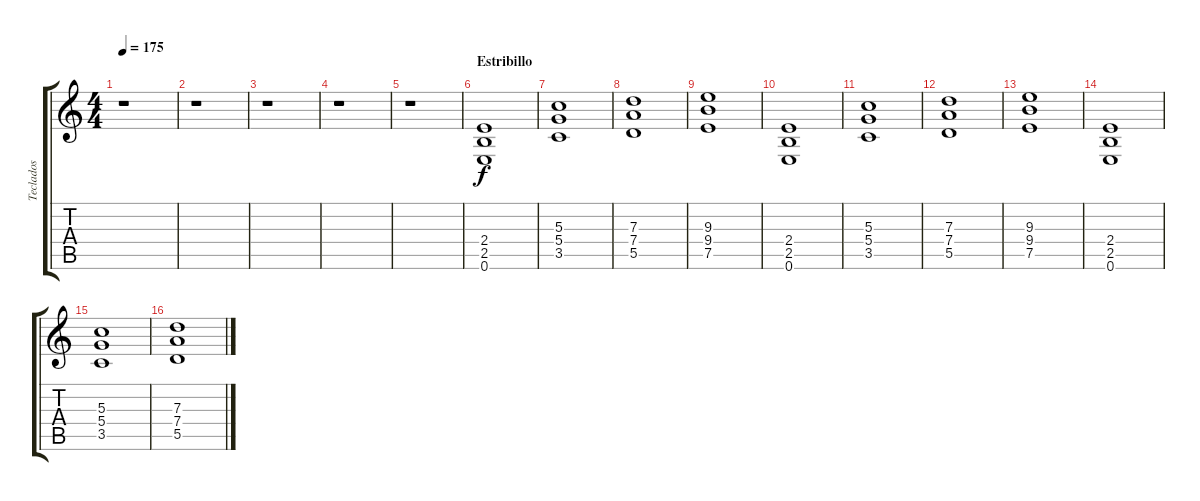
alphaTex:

\track ("Teclados" "Teclados") {instrument stringensemble2}
\staff {score tabs}
\tuning (E5 B4 G4 D4 A3 E3) {hide}
\ts (4 4)
\tempo 175
\clef g2
\ks c
r.1{dy f} |
r.1 |
r.1 |
r.1 |
r.1 |
\section ("" "Estribillo")
(2.4 2.5 0.6).1 |
(5.3 5.4 3.5).1 |
(7.3 7.4 5.5).1 |
(9.3 9.4 7.5).1 |
(2.4 2.5 0.6).1 |
(5.3 5.4 3.5).1 |
(7.3 7.4 5.5).1 |
(9.3 9.4 7.5).1 |
(2.4 2.5 0.6).1 |
(5.3 5.4 3.5).1 |
(7.3 7.4 5.5).1
